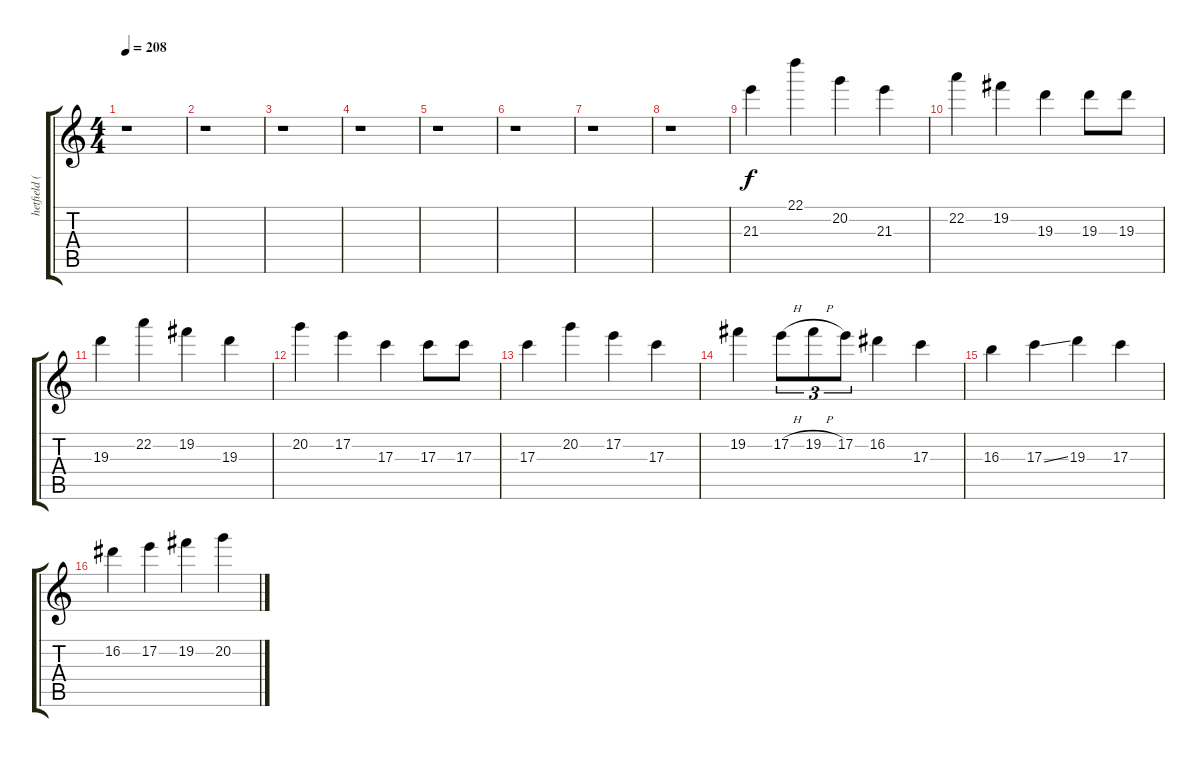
\track ("hetfield (dist.)" "hetfield (") {instrument distortionguitar}
\staff {score tabs}
\tuning (E4 B3 G3 D3 A2 E2) {hide}
\ts (4 4)
\tempo 208
\clef g2
\ks c
r.1{dy f} |
r.1 |
r.1 |
r.1 |
r.1 |
r.1 |
r.1 |
r.1 |
21.3.4 22.1.4 20.2.4 21.3.4 |
22.2.4 19.2.4 19.3.4 19.3.8 19.3.8 |
19.3.4 22.2.4 19.2.4 19.3.4 |
20.2.4 17.2.4 17.3.4 17.3.8 17.3.8 |
17.3.4 20.2.4 17.2.4 17.3.4 |
19.2.4 17.2{h}.8{tu (3 2)} 19.2{h}.8{tu (3 2)} 17.2.8{tu (3 2)} 16.2.4 17.3.4 |
16.3.4 17.3{ss}.4 19.3.4 17.3.4 |
16.2.4 17.2.4 19.2.4 20.2.4
